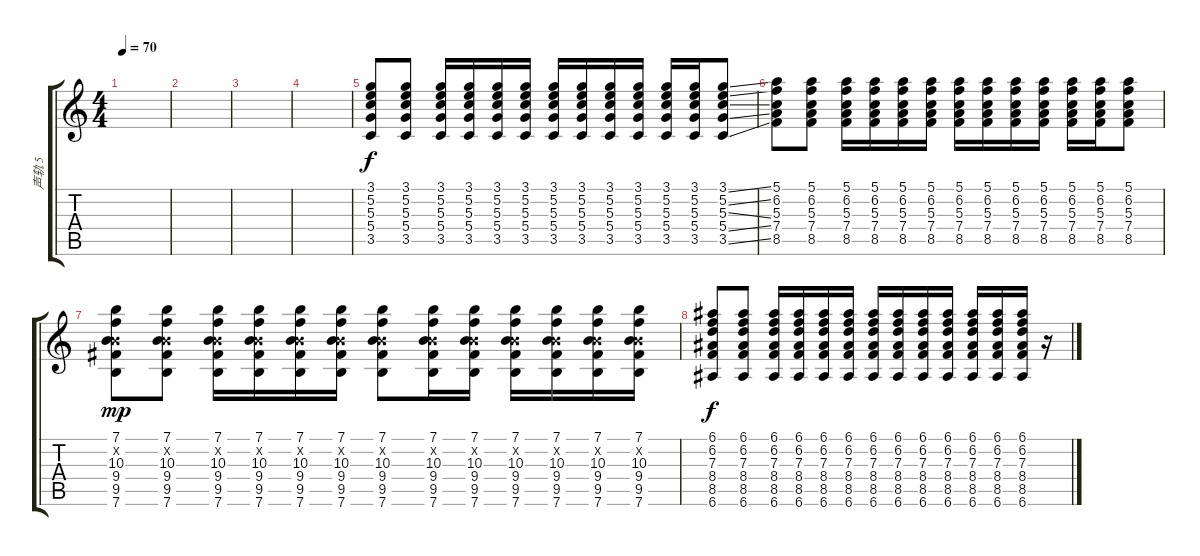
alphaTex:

\track ("声轨 5" "声轨 5") {instrument overdrivenguitar}
\staff {score tabs}
\tuning (E4 B3 G3 D3 A2 E2) {hide}
\ts (4 4)
\tempo 70
\clef g2
\ks c
|
|
|
|
(3.1 5.2 5.3 5.4 3.5).8 (3.1 5.2 5.3 5.4 3.5).8 (3.1 5.2 5.3 5.4 3.5).16 (3.1 5.2 5.3 5.4 3.5).16 (3.1 5.2 5.3 5.4 3.5).16 (3.1 5.2 5.3 5.4 3.5).16 (3.1 5.2 5.3 5.4 3.5).16 (3.1 5.2 5.3 5.4 3.5).16 (3.1 5.2 5.3 5.4 3.5).16 (3.1 5.2 5.3 5.4 3.5).16 (3.1 5.2 5.3 5.4 3.5).16 (3.1 5.2 5.3 5.4 3.5).16 (3.1{ss} 5.2{ss} 5.3{ss} 5.4{ss} 3.5{ss}).8 |
(5.1 6.2 5.3 7.4 8.5).8 (5.1 6.2 5.3 7.4 8.5).8 (5.1 6.2 5.3 7.4 8.5).16 (5.1 6.2 5.3 7.4 8.5).16 (5.1 6.2 5.3 7.4 8.5).16 (5.1 6.2 5.3 7.4 8.5).16 (5.1 6.2 5.3 7.4 8.5).16 (5.1 6.2 5.3 7.4 8.5).16 (5.1 6.2 5.3 7.4 8.5).16 (5.1 6.2 5.3 7.4 8.5).16 (5.1 6.2 5.3 7.4 8.5).16 (5.1 6.2 5.3 7.4 8.5).16 (5.1 6.2 5.3 7.4 8.5).8 |
(7.1 0.2{x} 10.3 9.4 9.5 7.6).8{dy mp} (7.1 0.2{x} 10.3 9.4 9.5 7.6).8 (7.1 0.2{x} 10.3 9.4 9.5 7.6).16 (7.1 0.2{x} 10.3 9.4 9.5 7.6).16 (7.1 0.2{x} 10.3 9.4 9.5 7.6).16 (7.1 0.2{x} 10.3 9.4 9.5 7.6).16 (7.1 0.2{x} 10.3 9.4 9.5 7.6).8 (7.1 0.2{x} 10.3 9.4 9.5 7.6).16 (7.1 0.2{x} 10.3 9.4 9.5 7.6).16 (7.1 0.2{x} 10.3 9.4 9.5 7.6).16 (7.1 0.2{x} 10.3 9.4 9.5 7.6).16 (7.1 0.2{x} 10.3 9.4 9.5 7.6).16 (7.1 0.2{x} 10.3 9.4 9.5 7.6).16 |
(6.1 6.2 7.3 8.4 8.5 6.6).8{dy f} (6.1 6.2 7.3 8.4 8.5 6.6).8 (6.1 6.2 7.3 8.4 8.5 6.6).16 (6.1 6.2 7.3 8.4 8.5 6.6).16 (6.1 6.2 7.3 8.4 8.5 6.6).16 (6.1 6.2 7.3 8.4 8.5 6.6).16 (6.1 6.2 7.3 8.4 8.5 6.6).16 (6.1 6.2 7.3 8.4 8.5 6.6).16 (6.1 6.2 7.3 8.4 8.5 6.6).16 (6.1 6.2 7.3 8.4 8.5 6.6).16 (6.1 6.2 7.3 8.4 8.5 6.6).16 (6.1 6.2 7.3 8.4 8.5 6.6).16 (6.1 6.2 7.3 8.4 8.5 6.6).16 r.16
